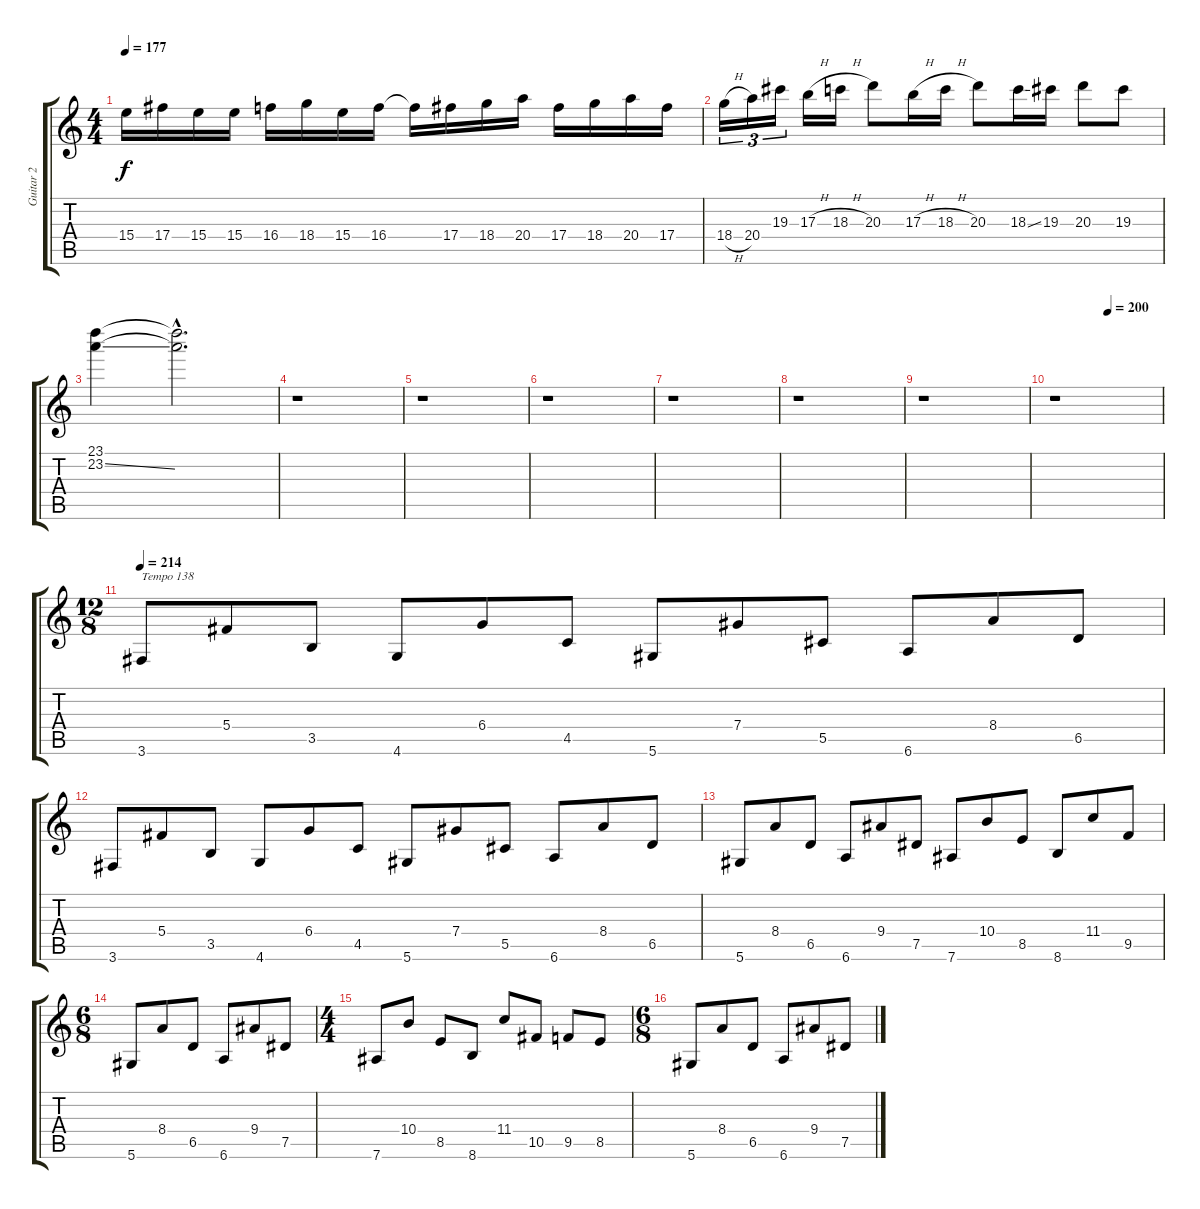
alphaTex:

\track ("Guitar 2" "Guitar 2") {instrument distortionguitar}
\staff {score tabs}
\tuning (Eb4 Bb3 Gb3 Db3 Ab2 Eb2) {hide}
\ts (4 4)
\tempo 177
\clef g2
\ks c
15.4.16{dy f} 17.4.16 15.4.16 15.4.16 16.4.16 18.4.16 15.4.16 16.4.16 16.4{t}.16 17.4.16 18.4.16 20.4.16 17.4.16 18.4.16 20.4.16 17.4.16 |
18.4{h}.16{tu (3 2)} 20.4.16{tu (3 2)} 19.3.16{tu (3 2)} 17.3{h}.16 18.3{h}.16 20.3.8 17.3{h}.16 18.3{h}.16 20.3.8 18.3{ss}.16 19.3.16 20.3.8 19.3.8 |
(23.1 23.2{ss}).4 (23.1{hac t} 23.2{hac t}).2{d} |
r.1 |
r.1 |
r.1 |
r.1 |
r.1 |
r.1 |
\tempo (200 0.5)
r.1 |
\ts (12 8)
\tempo 214
3.6.8{txt "Tempo 138"} 5.4.8 3.5.8 4.6.8 6.4.8 4.5.8 5.6.8 7.4.8 5.5.8 6.6.8 8.4.8 6.5.8 |
3.6.8 5.4.8 3.5.8 4.6.8 6.4.8 4.5.8 5.6.8 7.4.8 5.5.8 6.6.8 8.4.8 6.5.8 |
5.6.8 8.4.8 6.5.8 6.6.8 9.4.8 7.5.8 7.6.8 10.4.8 8.5.8 8.6.8 11.4.8 9.5.8 |
\ts (6 8)
5.6.8 8.4.8 6.5.8 6.6.8 9.4.8 7.5.8 |
\ts (4 4)
7.6.8 10.4.8 8.5.8 8.6.8 11.4.8 10.5.8 9.5.8 8.5.8 |
\ts (6 8)
5.6.8 8.4.8 6.5.8 6.6.8 9.4.8 7.5.8
